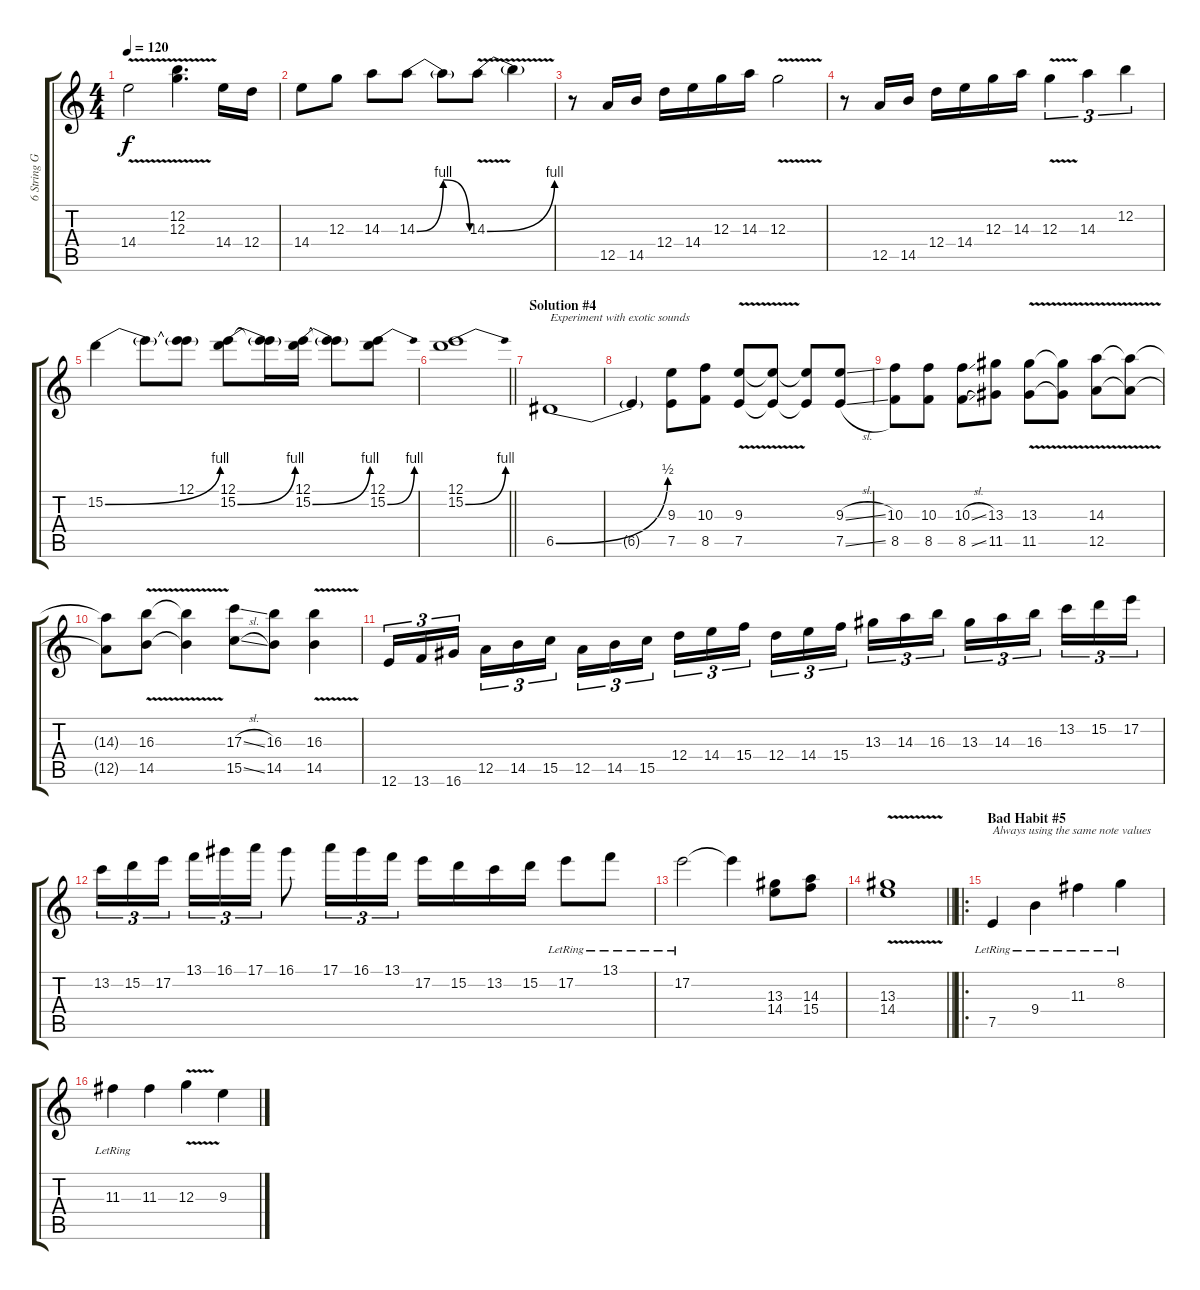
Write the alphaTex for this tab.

\track ("6 String Guitar" "6 String G") {instrument distortionguitar}
\staff {score tabs}
\tuning (E4 B3 G3 D3 A2 E2) {hide}
\ts (4 4)
\tempo 120
\clef g2
\ks c
14.4{v}.2{dy f} (12.2{v} 12.3{v}).4{d} 14.4.16 12.4.16 |
14.4.8 12.3.8 14.3.8 14.3{be (bendrelease 0 0 15 4 45 4 60 0)}.8 14.3{t}.8 14.3{be (bend 0 0 60 4) v}.8 14.3{t}.4 |
r.8 12.5.16 14.5.16 12.4.16 14.4.16 12.3.16 14.3.16 12.3{v}.2 |
r.8 12.5.16 14.5.16 12.4.16 14.4.16 12.3.16 14.3.16 12.3{v}.4{tu (3 2)} 14.3.4{tu (3 2)} 12.2.4{tu (3 2)} |
15.2{be (bend 0 0 60 4)}.4 15.2{t}.8 (12.1 15.2{t}).8 (12.1 15.2{be (bend 0 0 60 4)}).8 (12.1{t} 15.2{t}).16 (12.1 15.2{be (bend 0 0 60 4)}).16 (12.1{t} 15.2{t}).8 (12.1 15.2{be (bend 0 0 60 4)}).8 |
\barLineRight lightlight
(12.1 15.2{be (bend 0 0 60 4)}).1 |
\section ("" "Solution #4")
6.5{be (bend 0 0 60 2)}.1{txt "Experiment with exotic sounds"} |
6.5{t}.4 (9.3 7.5).8 (10.3 8.5).8 (9.3{v} 7.5{v}).8 (9.3{t} 7.5{t}).8 (9.3{t} 7.5{t}).8 (9.3{sl} 7.5{sl}).8 |
(10.3 8.5).8 (10.3 8.5).8 (10.3{sl} 8.5{sl}).8 (13.3 11.5).8 (13.3{v} 11.5{v}).8 (13.3{t} 11.5{t}).8 (14.3{v} 12.5{v}).8 (14.3{t} 12.5{t}).8 |
(14.3{t} 12.5{t}).8 (16.3{v} 14.5{v}).8 (16.3{t} 14.5{t}).4 (17.3{sl} 15.5{sl}).8 (16.3 14.5).8 (16.3{v} 14.5{v}).4 |
12.6.16{tu (3 2)} 13.6.16{tu (3 2)} 16.6.16{tu (3 2) beam splitsecondary} 12.5.16{tu (3 2)} 14.5.16{tu (3 2)} 15.5.16{tu (3 2)} 12.5.16{tu (3 2)} 14.5.16{tu (3 2)} 15.5.16{tu (3 2) beam splitsecondary} 12.4.16{tu (3 2)} 14.4.16{tu (3 2)} 15.4.16{tu (3 2)} 12.4.16{tu (3 2)} 14.4.16{tu (3 2)} 15.4.16{tu (3 2) beam splitsecondary} 13.3.16{tu (3 2)} 14.3.16{tu (3 2)} 16.3.16{tu (3 2)} 13.3.16{tu (3 2)} 14.3.16{tu (3 2)} 16.3.16{tu (3 2) beam splitsecondary} 13.2.16{tu (3 2)} 15.2.16{tu (3 2)} 17.2.16{tu (3 2)} |
13.2.16{tu (3 2)} 15.2.16{tu (3 2)} 17.2.16{tu (3 2) beam splitsecondary} 13.1.16{tu (3 2)} 16.1.16{tu (3 2)} 17.1.16{tu (3 2)} 16.1.8 17.1.16{tu (3 2)} 16.1.16{tu (3 2)} 13.1.16{tu (3 2)} 17.2.16 15.2.16 13.2.16 15.2.16 17.2{lr}.8 13.1{lr}.8 |
17.2{lr}.2 17.2{t}.4 (13.3 14.4).8 (14.3 15.4).8 |
\barLineRight lightlight
(13.3{v} 14.4{v}).1 |
\ro
\section ("" "Bad Habit #5")
7.5{lr}.4{txt "Always using the same note values"} 9.4{lr}.4 11.3{lr}.4 8.2{lr}.4 |
11.3{lr}.4 11.3.4 12.3{v}.4 9.3.4
